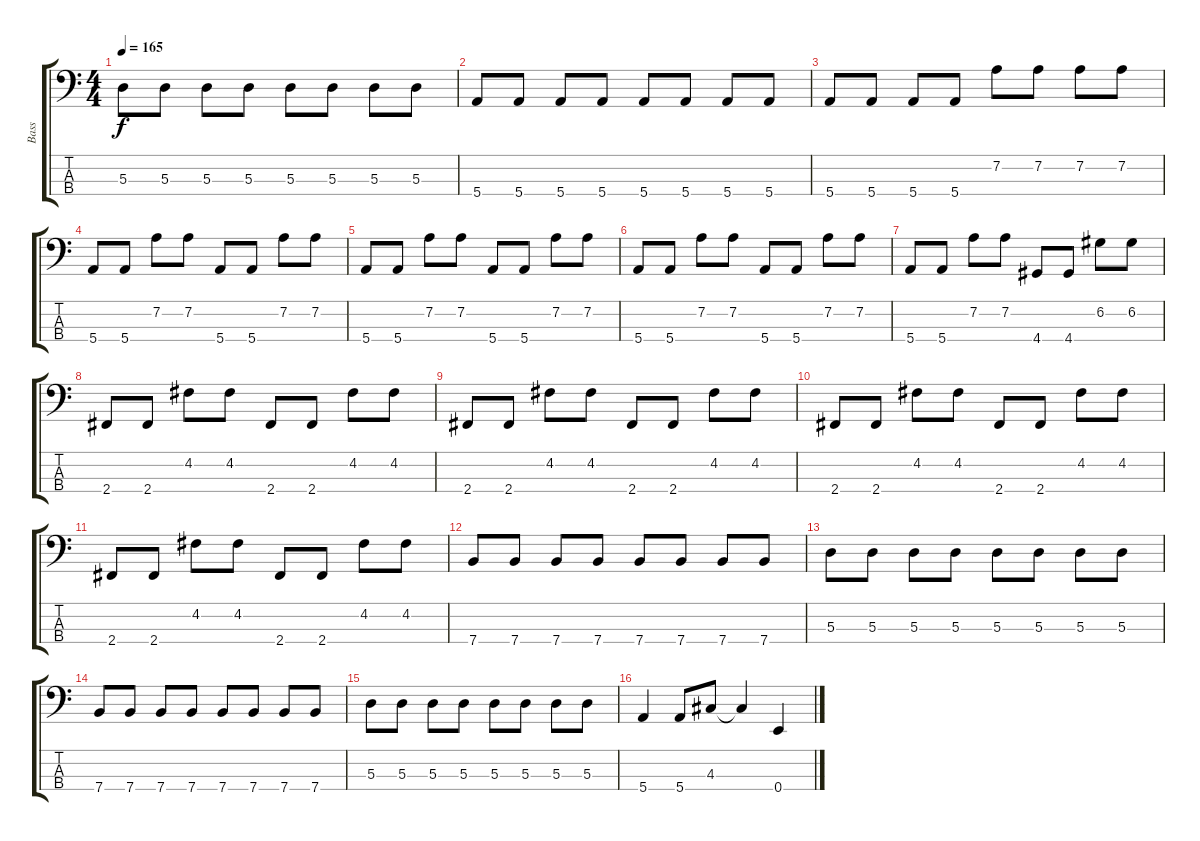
\track ("Bass" "Bass") {instrument electricbassfinger}
\staff {score tabs}
\tuning (G2 D2 A1 E1) {hide}
\ts (4 4)
\tempo 165
\clef f4
\ks c
5.3.8{dy f} 5.3.8 5.3.8 5.3.8 5.3.8 5.3.8 5.3.8 5.3.8 |
5.4.8 5.4.8 5.4.8 5.4.8 5.4.8 5.4.8 5.4.8 5.4.8 |
5.4.8 5.4.8 5.4.8 5.4.8 7.2.8 7.2.8 7.2.8 7.2.8 |
5.4.8 5.4.8 7.2.8 7.2.8 5.4.8 5.4.8 7.2.8 7.2.8 |
5.4.8 5.4.8 7.2.8 7.2.8 5.4.8 5.4.8 7.2.8 7.2.8 |
5.4.8 5.4.8 7.2.8 7.2.8 5.4.8 5.4.8 7.2.8 7.2.8 |
5.4.8 5.4.8 7.2.8 7.2.8 4.4.8 4.4.8 6.2.8 6.2.8 |
2.4.8 2.4.8 4.2.8 4.2.8 2.4.8 2.4.8 4.2.8 4.2.8 |
2.4.8 2.4.8 4.2.8 4.2.8 2.4.8 2.4.8 4.2.8 4.2.8 |
2.4.8 2.4.8 4.2.8 4.2.8 2.4.8 2.4.8 4.2.8 4.2.8 |
2.4.8 2.4.8 4.2.8 4.2.8 2.4.8 2.4.8 4.2.8 4.2.8 |
7.4.8 7.4.8 7.4.8 7.4.8 7.4.8 7.4.8 7.4.8 7.4.8 |
5.3.8 5.3.8 5.3.8 5.3.8 5.3.8 5.3.8 5.3.8 5.3.8 |
7.4.8 7.4.8 7.4.8 7.4.8 7.4.8 7.4.8 7.4.8 7.4.8 |
5.3.8 5.3.8 5.3.8 5.3.8 5.3.8 5.3.8 5.3.8 5.3.8 |
5.4.4 5.4.8 4.3.8 4.3{t}.4 0.4.4
